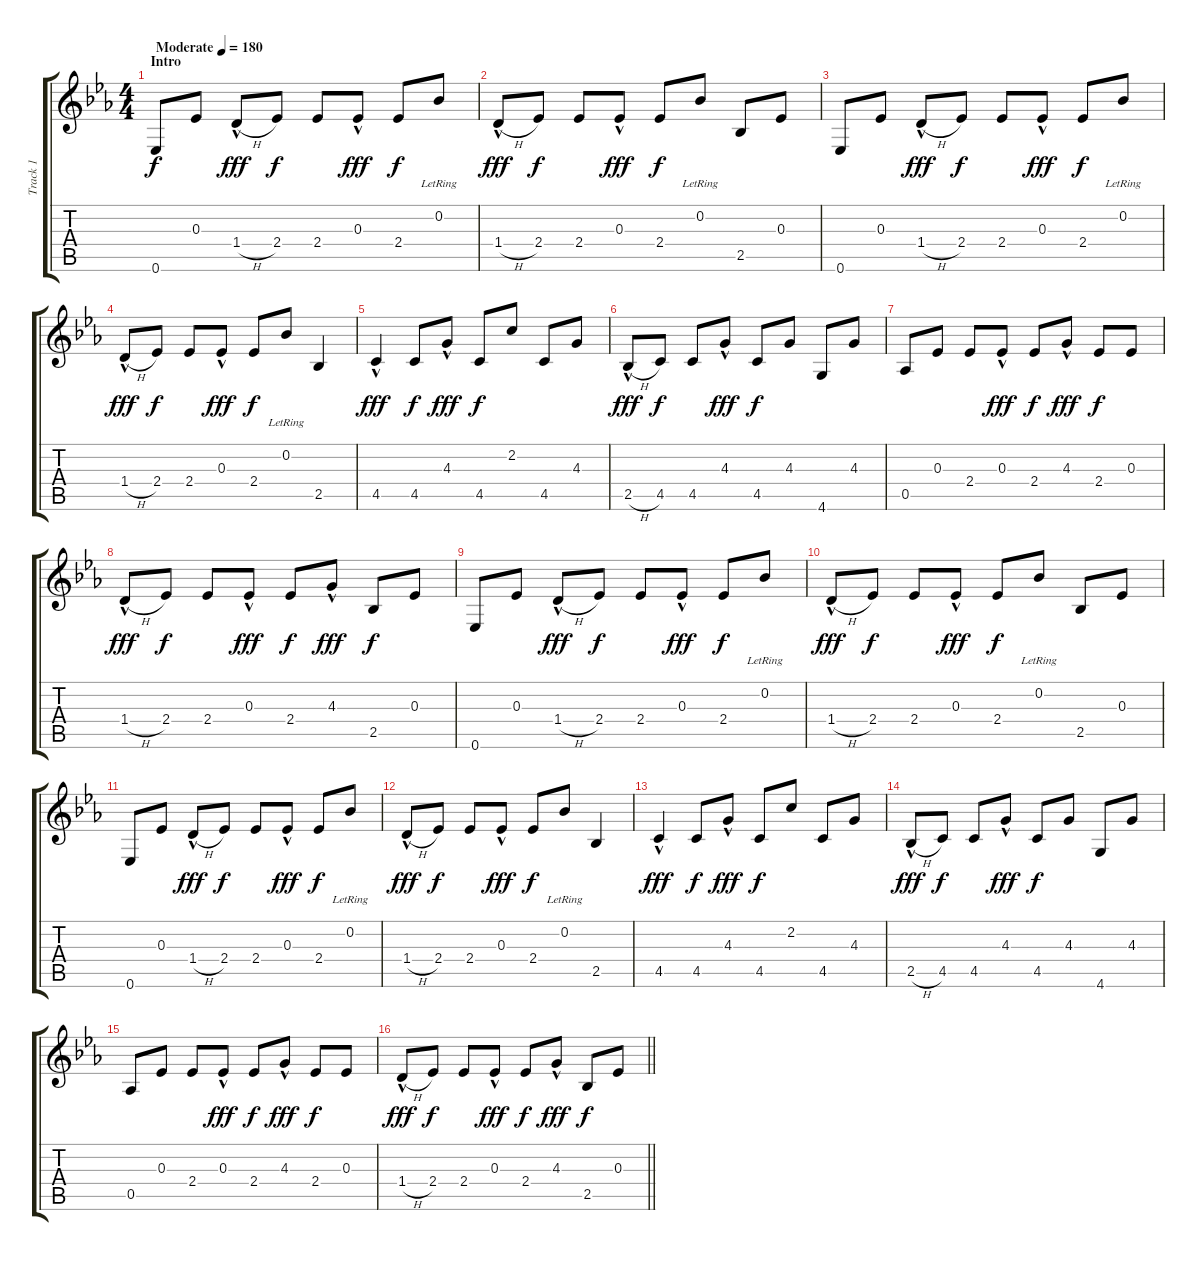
\track ("Track 1" "Track 1") {instrument acousticguitarsteel}
\staff {score tabs}
\tuning (Eb4 Bb3 Eb3 Db3 Ab2 Eb2) {hide}
\ts (4 4)
\section ("" "Intro")
\tempo (180 "Moderate")
\clef g2
\ks eb
0.6.8{dy f instrument acousticguitarsteel} 0.3.8 1.4{h hac}.8{dy fff} 2.4.8{dy f} 2.4.8 0.3{hac}.8{dy fff} 2.4.8{dy f} 0.2{lr}.8 |
1.4{h hac}.8{dy fff} 2.4.8{dy f} 2.4.8 0.3{hac}.8{dy fff} 2.4.8{dy f} 0.2{lr}.8 2.5.8 0.3.8 |
0.6.8 0.3.8 1.4{h hac}.8{dy fff} 2.4.8{dy f} 2.4.8 0.3{hac}.8{dy fff} 2.4.8{dy f} 0.2{lr}.8 |
1.4{h hac}.8{dy fff} 2.4.8{dy f} 2.4.8 0.3{hac}.8{dy fff} 2.4.8{dy f} 0.2{lr}.8 2.5.4 |
4.5{hac}.4{dy fff} 4.5.8{dy f} 4.3{hac}.8{dy fff} 4.5.8{dy f} 2.2.8 4.5.8 4.3.8 |
2.5{h hac}.8{dy fff} 4.5.8{dy f} 4.5.8 4.3{hac}.8{dy fff} 4.5.8{dy f} 4.3.8 4.6.8 4.3.8 |
0.5.8 0.3.8 2.4.8 0.3{hac}.8{dy fff} 2.4.8{dy f} 4.3{hac}.8{dy fff} 2.4.8{dy f} 0.3.8 |
1.4{h hac}.8{dy fff} 2.4.8{dy f} 2.4.8 0.3{hac}.8{dy fff} 2.4.8{dy f} 4.3{hac}.8{dy fff} 2.5.8{dy f} 0.3.8 |
0.6.8 0.3.8 1.4{h hac}.8{dy fff} 2.4.8{dy f} 2.4.8 0.3{hac}.8{dy fff} 2.4.8{dy f} 0.2{lr}.8 |
1.4{h hac}.8{dy fff} 2.4.8{dy f} 2.4.8 0.3{hac}.8{dy fff} 2.4.8{dy f} 0.2{lr}.8 2.5.8 0.3.8 |
0.6.8 0.3.8 1.4{h hac}.8{dy fff} 2.4.8{dy f} 2.4.8 0.3{hac}.8{dy fff} 2.4.8{dy f} 0.2{lr}.8 |
1.4{h hac}.8{dy fff} 2.4.8{dy f} 2.4.8 0.3{hac}.8{dy fff} 2.4.8{dy f} 0.2{lr}.8 2.5.4 |
4.5{hac}.4{dy fff} 4.5.8{dy f} 4.3{hac}.8{dy fff} 4.5.8{dy f} 2.2.8 4.5.8 4.3.8 |
2.5{h hac}.8{dy fff} 4.5.8{dy f} 4.5.8 4.3{hac}.8{dy fff} 4.5.8{dy f} 4.3.8 4.6.8 4.3.8 |
0.5.8 0.3.8 2.4.8 0.3{hac}.8{dy fff} 2.4.8{dy f} 4.3{hac}.8{dy fff} 2.4.8{dy f} 0.3.8 |
\barLineRight lightlight
1.4{h hac}.8{dy fff} 2.4.8{dy f} 2.4.8 0.3{hac}.8{dy fff} 2.4.8{dy f} 4.3{hac}.8{dy fff} 2.5.8{dy f} 0.3.8
